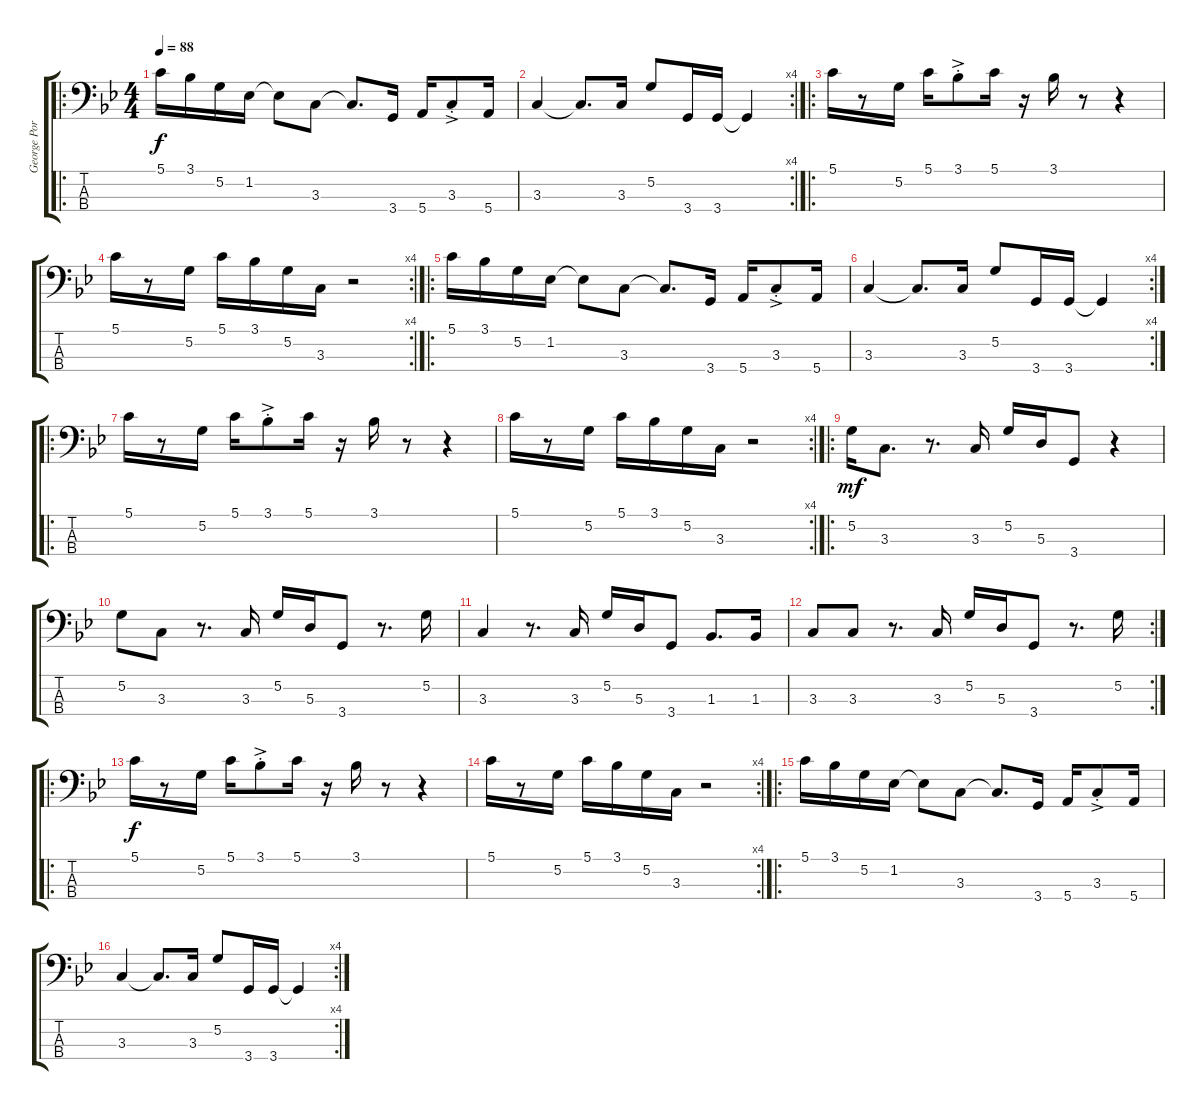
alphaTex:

\track ("George Porter Jr." "George Por") {instrument electricbassfinger}
\staff {score tabs}
\tuning (G2 D2 A1 E1) {hide}
\ro
\ts (4 4)
\tempo 88
\clef f4
\ks bb
5.1.16{dy f instrument electricbassfinger} 3.1.16 5.2.16 1.2.16 1.2{t}.8 3.3.8 3.3{t}.8{d} 3.4.16 5.4.16 3.3{ac st}.8 5.4.16 |
\rc 4
3.3.4 3.3{t}.8{d} 3.3.16 5.2.8 3.4.16 3.4.16 3.4{t}.4 |
\ro
5.1.16 r.8 5.2.16 5.1.16 3.1{ac st}.8 5.1.16 r.16 3.1.16 r.8 r.4 |
\rc 4
5.1.16 r.8 5.2.16 5.1.16 3.1.16 5.2.16 3.3.16 r.2 |
\ro
5.1.16 3.1.16 5.2.16 1.2.16 1.2{t}.8 3.3.8 3.3{t}.8{d} 3.4.16 5.4.16 3.3{ac st}.8 5.4.16 |
\rc 4
3.3.4 3.3{t}.8{d} 3.3.16 5.2.8 3.4.16 3.4.16 3.4{t}.4 |
\ro
5.1.16 r.8 5.2.16 5.1.16 3.1{ac st}.8 5.1.16 r.16 3.1.16 r.8 r.4 |
\rc 4
5.1.16 r.8 5.2.16 5.1.16 3.1.16 5.2.16 3.3.16 r.2 |
\ro
5.2.16{dy mf} 3.3.8{d} r.8{d} 3.3.16 5.2.16 5.3.16 3.4.8 r.4 |
5.2.8 3.3.8 r.8{d} 3.3.16 5.2.16 5.3.16 3.4.8 r.8{d} 5.2.16 |
3.3.4 r.8{d} 3.3.16 5.2.16 5.3.16 3.4.8 1.3.8{d} 1.3.16 |
\rc 2
3.3.8 3.3.8 r.8{d} 3.3.16 5.2.16 5.3.16 3.4.8 r.8{d} 5.2.16 |
\ro
5.1.16{dy f} r.8 5.2.16 5.1.16 3.1{ac st}.8 5.1.16 r.16 3.1.16 r.8 r.4 |
\rc 4
5.1.16 r.8 5.2.16 5.1.16 3.1.16 5.2.16 3.3.16 r.2 |
\ro
5.1.16 3.1.16 5.2.16 1.2.16 1.2{t}.8 3.3.8 3.3{t}.8{d} 3.4.16 5.4.16 3.3{ac st}.8 5.4.16 |
\rc 4
3.3.4 3.3{t}.8{d} 3.3.16 5.2.8 3.4.16 3.4.16 3.4{t}.4
